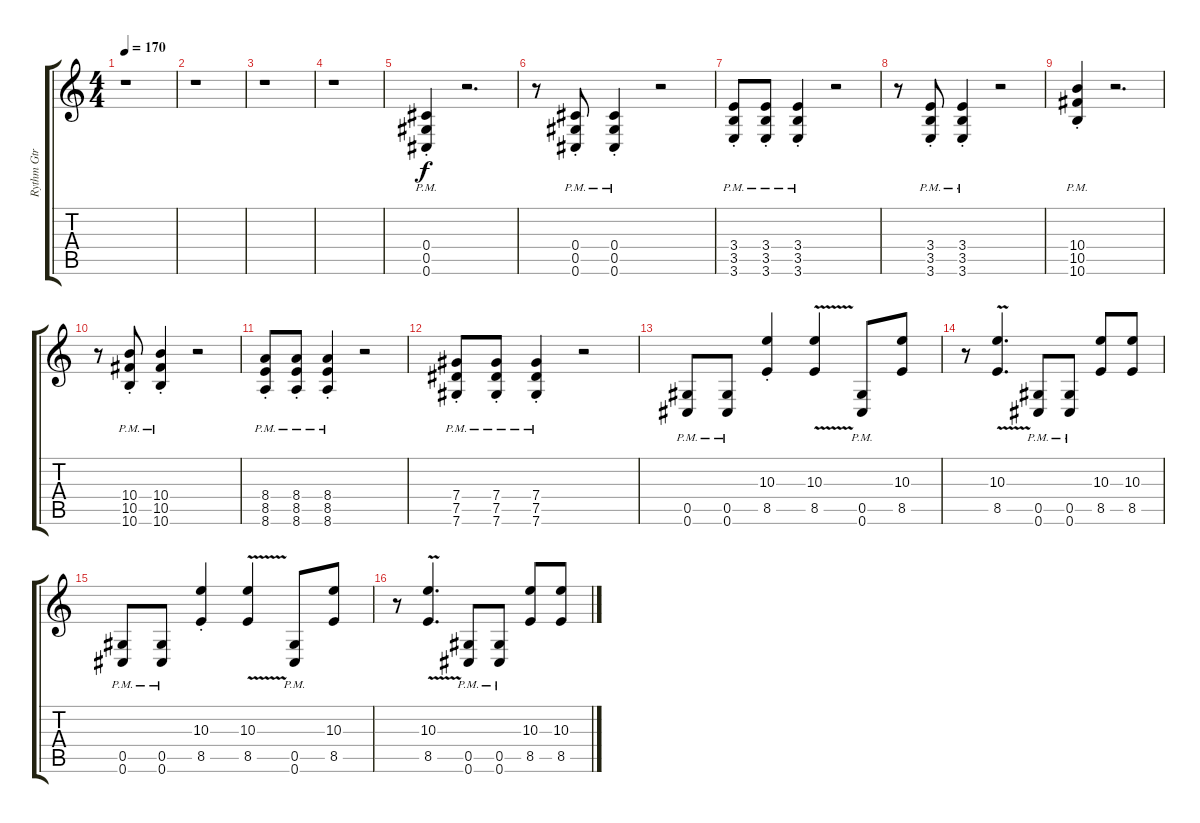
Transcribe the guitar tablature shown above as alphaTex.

\track ("Rythm Gtr L" "Rythm Gtr ") {instrument distortionguitar}
\staff {score tabs}
\tuning (Eb4 Bb3 Gb3 Db3 Ab2 Db2) {hide}
\ts (4 4)
\tempo 170
\clef g2
\ks c
r.1{dy f} |
r.1 |
r.1 |
r.1 |
(0.4{pm st} 0.5{pm st} 0.6{pm st}).4 r.2{d} |
r.8 (0.4{pm st} 0.5{pm st} 0.6{pm st}).8 (0.4{pm st} 0.5{pm st} 0.6{pm st}).4 r.2 |
(3.4{pm st} 3.5{pm st} 3.6{pm st}).8 (3.4{pm st} 3.5{pm st} 3.6{pm st}).8 (3.4{pm st} 3.5{pm st} 3.6{pm st}).4 r.2 |
r.8 (3.4{pm st} 3.5{pm st} 3.6{pm st}).8 (3.4{pm st} 3.5{pm st} 3.6{pm st}).4 r.2 |
(10.4{pm st} 10.5{pm st} 10.6{pm st}).4 r.2{d} |
r.8 (10.4{pm st} 10.5{pm st} 10.6{pm st}).8 (10.4{pm st} 10.5{pm st} 10.6{pm st}).4 r.2 |
(8.4{pm st} 8.5{pm st} 8.6{pm st}).8 (8.4{pm st} 8.5{pm st} 8.6{pm st}).8 (8.4{pm st} 8.5{pm st} 8.6{pm st}).4 r.2 |
(7.4{pm st} 7.5{pm st} 7.6{pm st}).8 (7.4{pm st} 7.5{pm st} 7.6{pm st}).8 (7.4{pm st} 7.5{pm st} 7.6{pm st}).4 r.2 |
(0.5{pm} 0.6{pm}).8 (0.5{pm} 0.6{pm}).8 (10.3{st} 8.5{st}).4 (10.3{v} 8.5{v}).4 (0.5{pm} 0.6{pm}).8 (10.3 8.5).8 |
r.8 (10.3{v} 8.5{v}).4{d} (0.5{pm} 0.6{pm}).8 (0.5{pm} 0.6{pm}).8 (10.3 8.5).8 (10.3 8.5).8 |
(0.5{pm} 0.6{pm}).8 (0.5{pm} 0.6{pm}).8 (10.3{st} 8.5{st}).4 (10.3{v} 8.5{v}).4 (0.5{pm} 0.6{pm}).8 (10.3 8.5).8 |
r.8 (10.3{v} 8.5{v}).4{d} (0.5{pm} 0.6{pm}).8 (0.5{pm} 0.6{pm}).8 (10.3 8.5).8 (10.3 8.5).8
